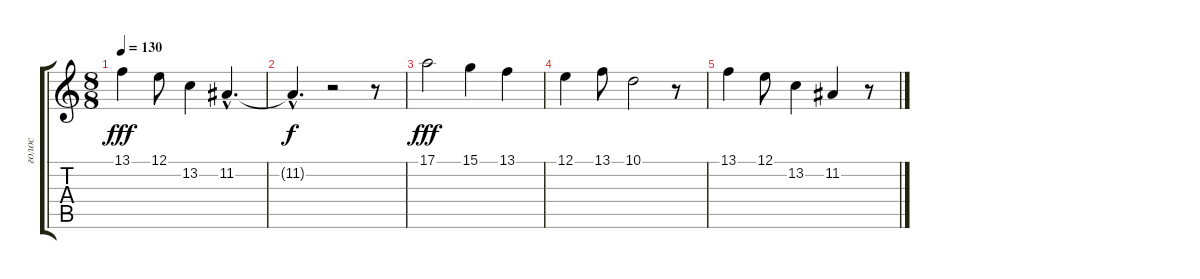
\track ("голос" "голос") {instrument flute}
\staff {score tabs}
\tuning (E4 B3 G3 D3 A2 E2) {hide}
\ts (8 8)
\tempo 130
\clef g2
\ks c
13.1.4{dy fff} 12.1.8 13.2.4 11.2{hac}.4{d} |
11.2{hac t}.4{d dy f} r.2 r.8 |
17.1.2{dy fff} 15.1.4 13.1.4 |
12.1.4 13.1.8 10.1.2 r.8 |
13.1.4 12.1.8 13.2.4 11.2.4 r.8
